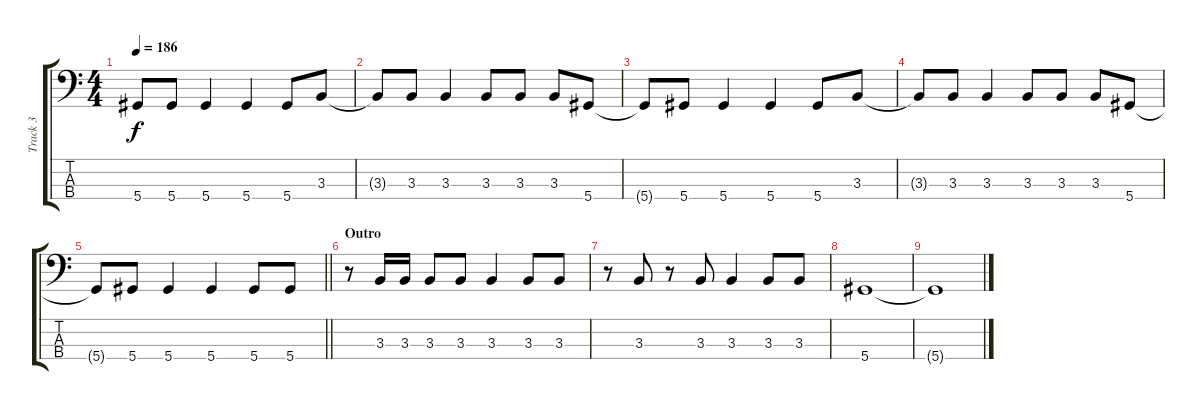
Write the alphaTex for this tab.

\track ("Track 3" "Track 3") {instrument electricbasspick}
\staff {score tabs}
\tuning (Gb2 Db2 Ab1 Eb1) {hide}
\ts (4 4)
\tempo 186
\clef f4
\ks c
5.4{t}.8{dy f} 5.4.8 5.4.4 5.4.4 5.4.8 3.3.8 |
3.3{t}.8 3.3.8 3.3.4 3.3.8 3.3.8 3.3.8 5.4.8 |
5.4{t}.8 5.4.8 5.4.4 5.4.4 5.4.8 3.3.8 |
3.3{t}.8 3.3.8 3.3.4 3.3.8 3.3.8 3.3.8 5.4.8 |
\barLineRight lightlight
5.4{t}.8 5.4.8 5.4.4 5.4.4 5.4.8 5.4.8 |
\section ("" "Outro")
r.8 3.3.16 3.3.16 3.3.8 3.3.8 3.3.4 3.3.8 3.3.8 |
r.8 3.3.8 r.8 3.3.8 3.3.4 3.3.8 3.3.8 |
5.4.1 |
5.4{t}.1
